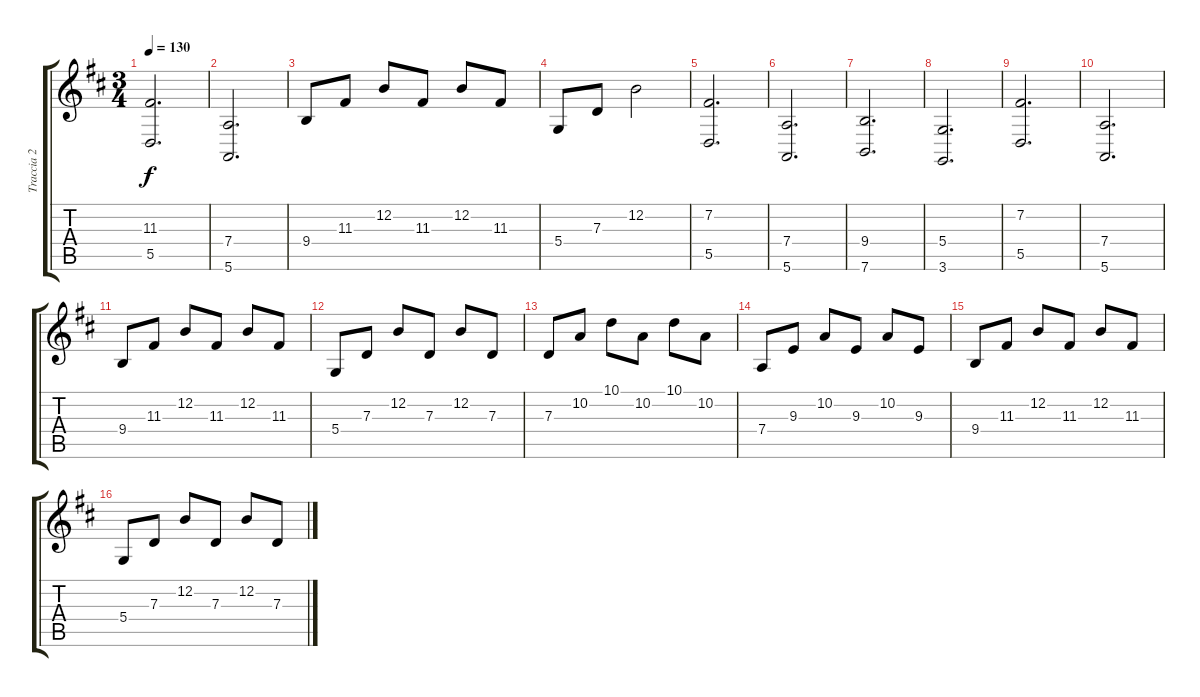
\track ("Traccia 2" "Traccia 2") {instrument acousticgrandpiano}
\staff {score tabs}
\tuning (E4 B3 G3 D3 A2 E2) {hide}
\ts (3 4)
\tempo 130
\clef g2
\ks d
(11.3 5.5).2{d dy f} |
(7.4 5.6).2{d} |
9.4.8 11.3.8 12.2.8 11.3.8 12.2.8 11.3.8 |
5.4.8 7.3.8 12.2.2 |
(7.2 5.5).2{d} |
(7.4 5.6).2{d} |
(9.4 7.6).2{d} |
(5.4 3.6).2{d} |
(7.2 5.5).2{d} |
(7.4 5.6).2{d} |
9.4.8 11.3.8 12.2.8 11.3.8 12.2.8 11.3.8 |
5.4.8 7.3.8 12.2.8 7.3.8 12.2.8 7.3.8 |
7.3.8 10.2.8 10.1.8 10.2.8 10.1.8 10.2.8 |
7.4.8 9.3.8 10.2.8 9.3.8 10.2.8 9.3.8 |
9.4.8 11.3.8 12.2.8 11.3.8 12.2.8 11.3.8 |
5.4.8 7.3.8 12.2.8 7.3.8 12.2.8 7.3.8
